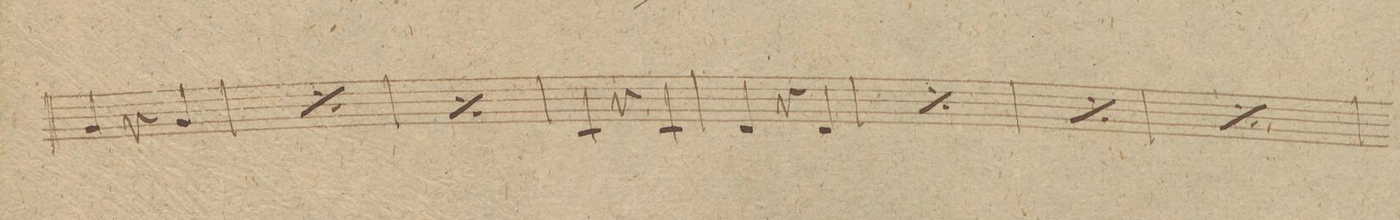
**kern	**dynam
*I"Alto Viola	*
*clefC3	*
*k[f#c#]	*
*M3/4	*
4A/	p
4r	.
4A/	.
=35	=35
*rep	*
4A/	.
4r	.
4A/	.
*Xrep	*
=36	=36
*rep	*
4A/	.
4r	.
4A/	.
*Xrep	*
=37	=37
4D/	.
4r	.
4D/	.
=38	=38
4E/	.
4r	.
4E/	.
=39	=39
*rep	*
4E/	.
4r	.
4E/	.
*Xrep	*
=40	=40
*rep	*
4E/	.
4r	.
4E/	.
*Xrep	*
=41	=41
*rep	*
4E/	.
4r	.
4E/	.
*Xrep	*
=42	=42
*-	*-
